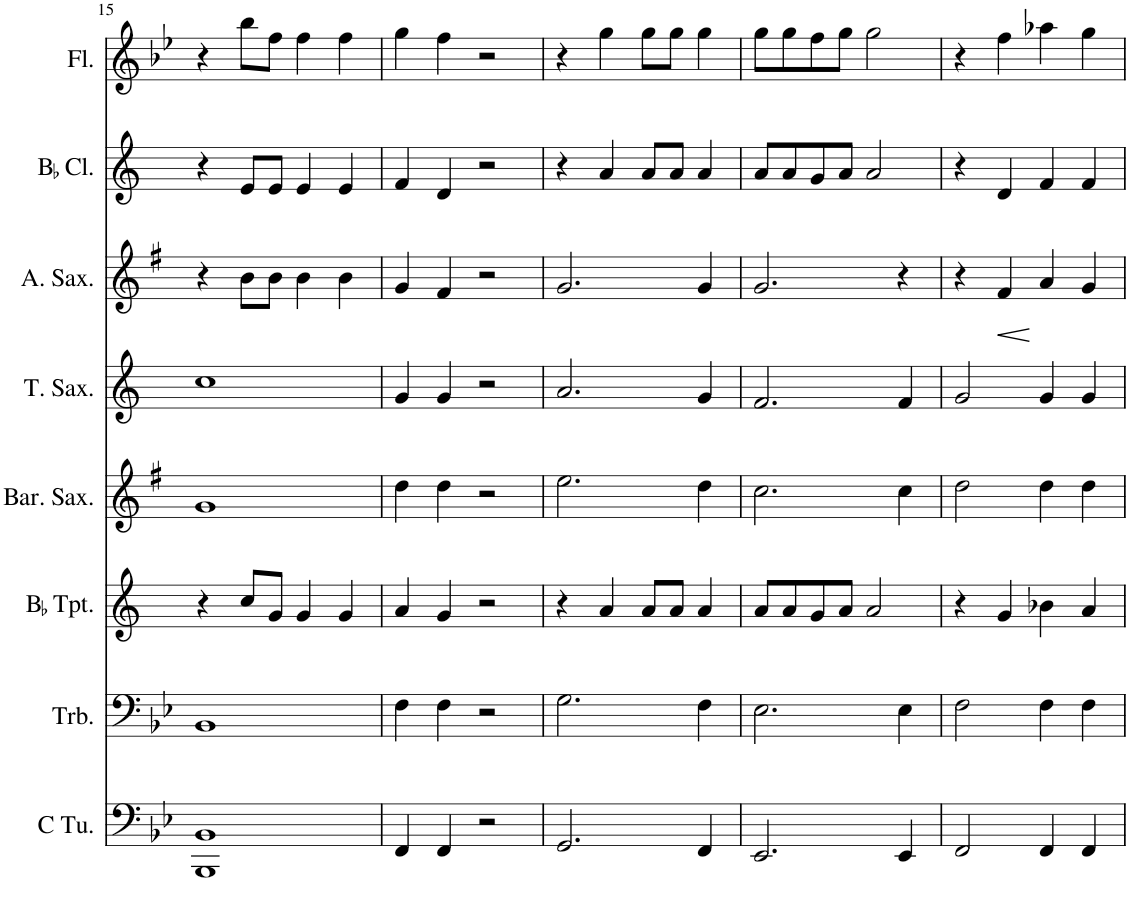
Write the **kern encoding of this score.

**kern	**kern	**kern	**kern	**kern	**kern	**dynam	**kern	**kern
*part8	*part7	*part6	*part5	*part4	*part3	*part3	*part2	*part1
*staff8	*staff7	*staff6	*staff5	*staff4	*staff3	*staff3	*staff2	*staff1
*I"C Tuba	*I"Trombone	*I"BaccidentalFlat Trumpet	*I"Baritone Saxophone	*I"Tenor Saxophone	*I"Alto Saxophone	*	*I"BaccidentalFlat Clarinet	*I"Flute
*I'C Tu.	*I'Trb.	*I'BaccidentalFlat Tpt.	*I'Bar. Sax.	*I'T. Sax.	*I'A. Sax.	*	*I'BaccidentalFlat Cl.	*I'Fl.
!!LO:PB:g=z
*clefF4	*clefF4	*clefG2	*clefG2	*clefG2	*clefG2	*	*clefG2	*clefG2
*	*	*Trd1c2	*Trd12c21	*Trd8c14	*Trd5c9	*	*Trd1c2	*
*k[b-e-]	*k[b-e-]	*k[]	*k[f#]	*k[]	*k[f#]	*	*k[]	*k[b-e-]
*M4/4	*M4/4	*M4/4	*M4/4	*M4/4	*M4/4	*	*M4/4	*M4/4
=15	=15	=15	=15	=15	=15	=15	=15	=15
1BBB- 1BB-	1BB-	4r	1g	1cc	4r	.	4r	4r
.	.	8cc/L	.	.	8b\L	.	8e/L	8bb-\L
.	.	8g/J	.	.	8b\J	.	8e/J	8ff\J
.	.	4g/	.	.	4b\	.	4e/	4ff\
.	.	4g/	.	.	4b\	.	4e/	4ff\
=16	=16	=16	=16	=16	=16	=16	=16	=16
4FF/	4F\	4a/	4dd\	4g/	4g/	.	4f/	4gg\
4FF/	4F\	4g/	4dd\	4g/	4f#/	.	4d/	4ff\
2r	2r	2r	2r	2r	2r	.	2r	2r
=17	=17	=17	=17	=17	=17	=17	=17	=17
2.GG/	2.G\	4r	2.ee\	2.a/	2.g/	.	4r	4r
.	.	4a/	.	.	.	.	4a/	4gg\
.	.	8a/L	.	.	.	.	8a/L	8gg\L
.	.	8a/J	.	.	.	.	8a/J	8gg\J
4FF/	4F\	4a/	4dd\	4g/	4g/	.	4a/	4gg\
=18	=18	=18	=18	=18	=18	=18	=18	=18
2.EE-/	2.E-\	8a/L	2.cc\	2.f/	2.g/	.	8a/L	8gg\L
.	.	8a/	.	.	.	.	8a/	8gg\
.	.	8g/	.	.	.	.	8g/	8ff\
.	.	8a/J	.	.	.	.	8a/J	8gg\J
.	.	2a/	.	.	.	.	2a/	2gg\
4EE-/	4E-\	.	4cc\	4f/	4r	.	.	.
=19	=19	=19	=19	=19	=19	=19	=19	=19
2FF/	2F\	4r	2dd\	2g/	4r	.	4r	4r
!	!	!	!	!	!	!LO:HP:b	!	!
.	.	4g/	.	.	4f#/	<	4d/	4ff\
4FF/	4F\	4b-X\	4dd\	4g/	4a/	[	4f/	4aa-X\
4FF/	4F\	4a/	4dd\	4g/	4g/	.	4f/	4gg\
=	=	=	=	=	=	=	=	=
*-	*-	*-	*-	*-	*-	*-	*-	*-
